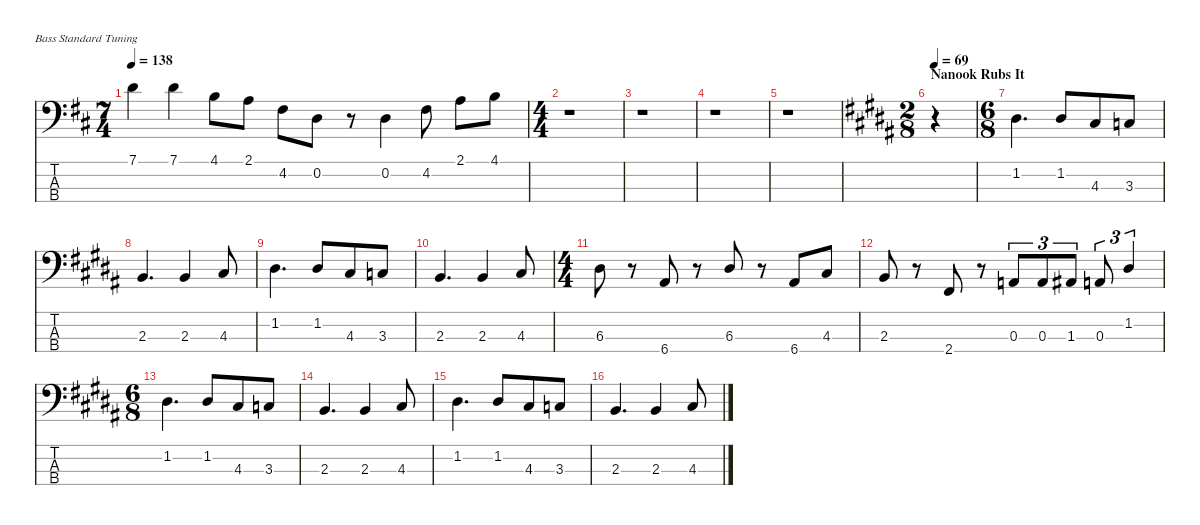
\defaultSystemsLayout 4
\hideDynamics
\bracketExtendMode nobrackets
\singleTrackTrackNamePolicy hidden
\multiTrackTrackNamePolicy hidden
\firstSystemTrackNameMode fullname
\firstSystemTrackNameOrientation horizontal
\otherSystemsTrackNameOrientation horizontal
\track ("Bass" "el.bs.") {instrument electricbassfinger}
\staff {score tabs}
\tuning (G2 D2 A1 E1)
\ts (7 4)
\tempo 138
\clef f4
\ks d
7.1{acc forcenatural}.4{dy fff beam Down} 7.1{acc forcenatural}.4{beam Down} 4.1{acc forcenatural}.8{beam Down} 2.1{acc forcenatural}.8{beam Down} 4.2{acc #}.8{beam Down} 0.2{acc forcenatural}.8{beam Down} r.8{beam Down} 0.2{acc forcenatural}.4{beam Down} 4.2{acc #}.8{beam Down} 2.1{acc forcenatural}.8{beam Down} 4.1{acc forcenatural}.8{beam Down} |
\ts (4 4)
r.1{beam Down} |
r.1{beam Down} |
r.1{beam Down} |
r.1{beam Down} |
\ts (2 8)
\section ("" "Nanook Rubs It")
\tempo 69
\ks b
r.4{beam Down} |
\ts (6 8)
1.2{acc #}.4{d beam Down} 1.2{acc #}.8{beam Up} 4.3{acc #}.8{beam Up} 3.3{acc forcenatural}.8{beam Up} |
2.3{acc forcenatural}.4{d beam Up} 2.3{acc forcenatural}.4{beam Up} 4.3{acc #}.8{beam Up} |
1.2{acc #}.4{d beam Down} 1.2{acc #}.8{beam Up} 4.3{acc #}.8{beam Up} 3.3{acc forcenatural}.8{beam Up} |
2.3{acc forcenatural}.4{d beam Up} 2.3{acc forcenatural}.4{beam Up} 4.3{acc #}.8{beam Up} |
\ts (4 4)
6.3{acc #}.8{beam Down} r.8{beam Down} 6.4{acc #}.8{beam Up} r.8{beam Up} 6.3{acc #}.8{beam Up} r.8{beam Up} 6.4{acc #}.8{beam Up} 4.3{acc #}.8{beam Up} |
2.3{acc forcenatural}.8{beam Up} r.8{beam Up} 2.4{acc #}.8{beam Up} r.8{beam Up} 0.3{acc forcenatural}.8{tu (3 2) beam Up} 0.3{acc forcenatural}.8{tu (3 2) beam Up} 1.3{acc #}.8{tu (3 2) beam Up} 0.3{acc forcenatural}.8{tu (3 2) beam Up} 1.2{acc #}.4{tu (3 2) beam Up} |
\ts (6 8)
1.2{acc #}.4{d beam Down} 1.2{acc #}.8{beam Up} 4.3{acc #}.8{beam Up} 3.3{acc forcenatural}.8{beam Up} |
2.3{acc forcenatural}.4{d beam Up} 2.3{acc forcenatural}.4{beam Up} 4.3{acc #}.8{beam Up} |
1.2{acc #}.4{d beam Down} 1.2{acc #}.8{beam Up} 4.3{acc #}.8{beam Up} 3.3{acc forcenatural}.8{beam Up} |
2.3{acc forcenatural}.4{d beam Up} 2.3{acc forcenatural}.4{beam Up} 4.3{acc #}.8{beam Up}
